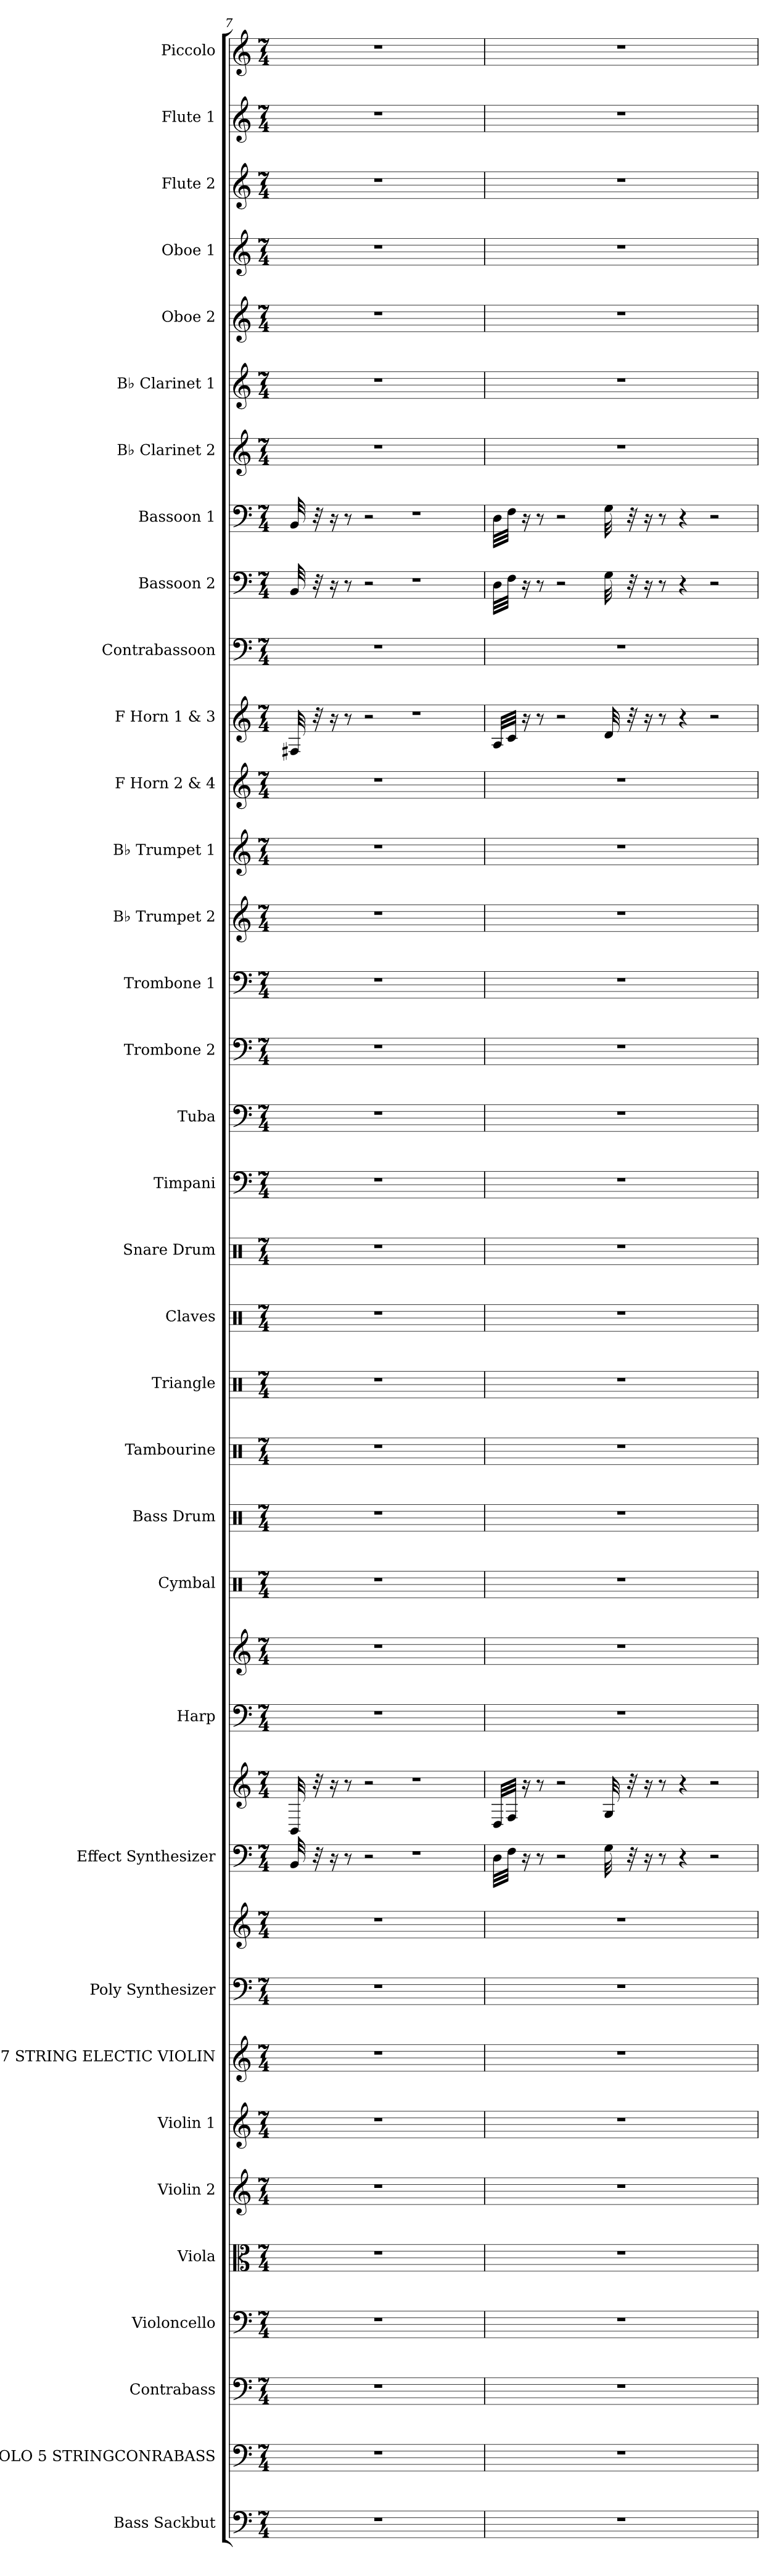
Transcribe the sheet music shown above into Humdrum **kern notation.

**kern	**kern	**kern	**kern	**kern	**kern	**kern	**kern	**kern	**kern	**kern	**kern	**kern	**kern	**kern	**kern	**kern	**kern	**kern	**kern	**kern	**kern	**kern	**kern	**kern	**kern	**kern	**kern	**kern	**kern	**kern	**kern	**kern	**kern	**kern	**kern	**kern	**kern
*part35	*part34	*part33	*part32	*part31	*part30	*part29	*part28	*part27	*part27	*part26	*part26	*part25	*part25	*part24	*part23	*part22	*part21	*part20	*part19	*part18	*part17	*part16	*part15	*part14	*part13	*part12	*part11	*part10	*part9	*part8	*part7	*part6	*part5	*part4	*part3	*part2	*part1
*staff38	*staff37	*staff36	*staff35	*staff34	*staff33	*staff32	*staff31	*staff30	*staff29	*staff28	*staff27	*staff26	*staff25	*staff24	*staff23	*staff22	*staff21	*staff20	*staff19	*staff18	*staff17	*staff16	*staff15	*staff14	*staff13	*staff12	*staff11	*staff10	*staff9	*staff8	*staff7	*staff6	*staff5	*staff4	*staff3	*staff2	*staff1
*I"Bass Sackbut	*I"SOLO  5 STRINGCONRABASS	*I"Contrabass	*I"Violoncello	*I"Viola	*I"Violin 2	*I"Violin 1	*I"7 STRING ELECTIC VIOLIN	*I"Poly Synthesizer	*	*I"Effect Synthesizer	*	*I"Harp	*	*I"Cymbal	*I"Bass Drum	*I"Tambourine	*I"Triangle	*I"Claves	*I"Snare Drum	*I"Timpani	*I"Tuba	*I"Trombone 2	*I"Trombone 1	*I"B♭ Trumpet 2	*I"B♭ Trumpet 1	*I"F Horn 2 &amp; 4	*I"F Horn 1 &amp; 3	*I"Contrabassoon	*I"Bassoon 2	*I"Bassoon 1	*I"B♭ Clarinet 2	*I"B♭ Clarinet 1	*I"Oboe 2	*I"Oboe 1	*I"Flute 2	*I"Flute 1	*I"Piccolo
*I'B. Sack.	*I'Cb.	*I'Cb.	*I'Vc.	*I'Vla.	*I'Vln. 2	*I'Vln. 1	*	*I'Synth.	*	*I'Synth.	*	*I'Hrp.	*	*I'Cym.	*I'B. Dr.	*I'Tamb.	*I'Trgl.	*I'Clv.	*I'Sn. Dr.	*I'Timp.	*I'Tba.	*I'Tbn. 2	*I'Tbn. 1	*I'B♭ Tpt. 2	*I'B♭ Tpt. 1	*I'F Hn. 2 4	*I'F Hn. 1 3	*I'Cbsn.	*I'Bsn. 2	*I'Bsn. 1	*I'B♭ Cl. 2	*I'B♭ Cl. 1	*I'Ob. 2	*I'Ob. 1	*I'Fl. 2	*I'Fl. 1	*I'Picc.
*clefF4	*clefF4	*clefF4	*clefF4	*clefC3	*clefG2	*clefG2	*clefG2	*clefF4	*clefG2	*clefF4	*clefG2	*clefF4	*clefG2	*clefX	*clefX	*clefX	*clefX	*clefX	*clefX	*clefF4	*clefF4	*clefF4	*clefF4	*clefG2	*clefG2	*clefG2	*clefG2	*clefF4	*clefF4	*clefF4	*clefG2	*clefG2	*clefG2	*clefG2	*clefG2	*clefG2	*clefG2
*	*ITrd7c12	*ITrd7c12	*	*	*	*	*	*	*	*	*	*	*	*	*	*	*	*	*	*	*	*	*	*ITrd1c2	*ITrd1c2	*ITrd4c7	*ITrd4c7	*ITrd7c12	*	*	*ITrd1c2	*ITrd1c2	*	*	*	*	*ITrd-7c-12
*k[]	*k[]	*k[]	*k[]	*k[]	*k[]	*k[]	*k[]	*k[]	*k[]	*k[]	*k[]	*k[]	*k[]	*k[]	*k[]	*k[]	*k[]	*k[]	*k[]	*k[]	*k[]	*k[]	*k[]	*k[b-e-]	*k[b-e-]	*k[b-]	*k[b-]	*k[]	*k[]	*k[]	*k[b-e-]	*k[b-e-]	*k[]	*k[]	*k[]	*k[]	*k[]
*M7/4	*M7/4	*M7/4	*M7/4	*M7/4	*M7/4	*M7/4	*M7/4	*M7/4	*M7/4	*M7/4	*M7/4	*M7/4	*M7/4	*M7/4	*M7/4	*M7/4	*M7/4	*M7/4	*M7/4	*M7/4	*M7/4	*M7/4	*M7/4	*M7/4	*M7/4	*M7/4	*M7/4	*M7/4	*M7/4	*M7/4	*M7/4	*M7/4	*M7/4	*M7/4	*M7/4	*M7/4	*M7/4
=7	=7	=7	=7	=7	=7	=7	=7	=7	=7	=7	=7	=7	=7	=7	=7	=7	=7	=7	=7	=7	=7	=7	=7	=7	=7	=7	=7	=7	=7	=7	=7	=7	=7	=7	=7	=7	=7
1..r	1..r	1..r	1..r	1..r	1..r	1..r	1..r	1..r	1..r	32BB/	32BB/	1..r	1..r	1..r	1..r	1..r	1..r	1..r	1..r	1..r	1..r	1..r	1..r	1..r	1..r	1..r	32BBn/	1..r	32BB/	32BB/	1..r	1..r	1..r	1..r	1..r	1..r	1..r
.	.	.	.	.	.	.	.	.	.	32r	32r	.	.	.	.	.	.	.	.	.	.	.	.	.	.	.	32r	.	32r	32r	.	.	.	.	.	.	.
.	.	.	.	.	.	.	.	.	.	16r	16r	.	.	.	.	.	.	.	.	.	.	.	.	.	.	.	16r	.	16r	16r	.	.	.	.	.	.	.
.	.	.	.	.	.	.	.	.	.	8r	8r	.	.	.	.	.	.	.	.	.	.	.	.	.	.	.	8r	.	8r	8r	.	.	.	.	.	.	.
.	.	.	.	.	.	.	.	.	.	2r	2r	.	.	.	.	.	.	.	.	.	.	.	.	.	.	.	2r	.	2r	2r	.	.	.	.	.	.	.
.	.	.	.	.	.	.	.	.	.	1r	1r	.	.	.	.	.	.	.	.	.	.	.	.	.	.	.	1r	.	1r	1r	.	.	.	.	.	.	.
=8	=8	=8	=8	=8	=8	=8	=8	=8	=8	=8	=8	=8	=8	=8	=8	=8	=8	=8	=8	=8	=8	=8	=8	=8	=8	=8	=8	=8	=8	=8	=8	=8	=8	=8	=8	=8	=8
1..r	1..r	1..r	1..r	1..r	1..r	1..r	1..r	1..r	1..r	32D\LLL	32D/LLL	1..r	1..r	1..r	1..r	1..r	1..r	1..r	1..r	1..r	1..r	1..r	1..r	1..r	1..r	1..r	32D/LLL	1..r	32D\LLL	32D\LLL	1..r	1..r	1..r	1..r	1..r	1..r	1..r
.	.	.	.	.	.	.	.	.	.	32F\JJJ	32F/JJJ	.	.	.	.	.	.	.	.	.	.	.	.	.	.	.	32F/JJJ	.	32F\JJJ	32F\JJJ	.	.	.	.	.	.	.
.	.	.	.	.	.	.	.	.	.	16r	16r	.	.	.	.	.	.	.	.	.	.	.	.	.	.	.	16r	.	16r	16r	.	.	.	.	.	.	.
.	.	.	.	.	.	.	.	.	.	8r	8r	.	.	.	.	.	.	.	.	.	.	.	.	.	.	.	8r	.	8r	8r	.	.	.	.	.	.	.
.	.	.	.	.	.	.	.	.	.	2r	2r	.	.	.	.	.	.	.	.	.	.	.	.	.	.	.	2r	.	2r	2r	.	.	.	.	.	.	.
.	.	.	.	.	.	.	.	.	.	32G\	32G/	.	.	.	.	.	.	.	.	.	.	.	.	.	.	.	32G/	.	32G\	32G\	.	.	.	.	.	.	.
.	.	.	.	.	.	.	.	.	.	32r	32r	.	.	.	.	.	.	.	.	.	.	.	.	.	.	.	32r	.	32r	32r	.	.	.	.	.	.	.
.	.	.	.	.	.	.	.	.	.	16r	16r	.	.	.	.	.	.	.	.	.	.	.	.	.	.	.	16r	.	16r	16r	.	.	.	.	.	.	.
.	.	.	.	.	.	.	.	.	.	8r	8r	.	.	.	.	.	.	.	.	.	.	.	.	.	.	.	8r	.	8r	8r	.	.	.	.	.	.	.
.	.	.	.	.	.	.	.	.	.	4r	4r	.	.	.	.	.	.	.	.	.	.	.	.	.	.	.	4r	.	4r	4r	.	.	.	.	.	.	.
.	.	.	.	.	.	.	.	.	.	2r	2r	.	.	.	.	.	.	.	.	.	.	.	.	.	.	.	2r	.	2r	2r	.	.	.	.	.	.	.
=	=	=	=	=	=	=	=	=	=	=	=	=	=	=	=	=	=	=	=	=	=	=	=	=	=	=	=	=	=	=	=	=	=	=	=	=	=
*-	*-	*-	*-	*-	*-	*-	*-	*-	*-	*-	*-	*-	*-	*-	*-	*-	*-	*-	*-	*-	*-	*-	*-	*-	*-	*-	*-	*-	*-	*-	*-	*-	*-	*-	*-	*-	*-
